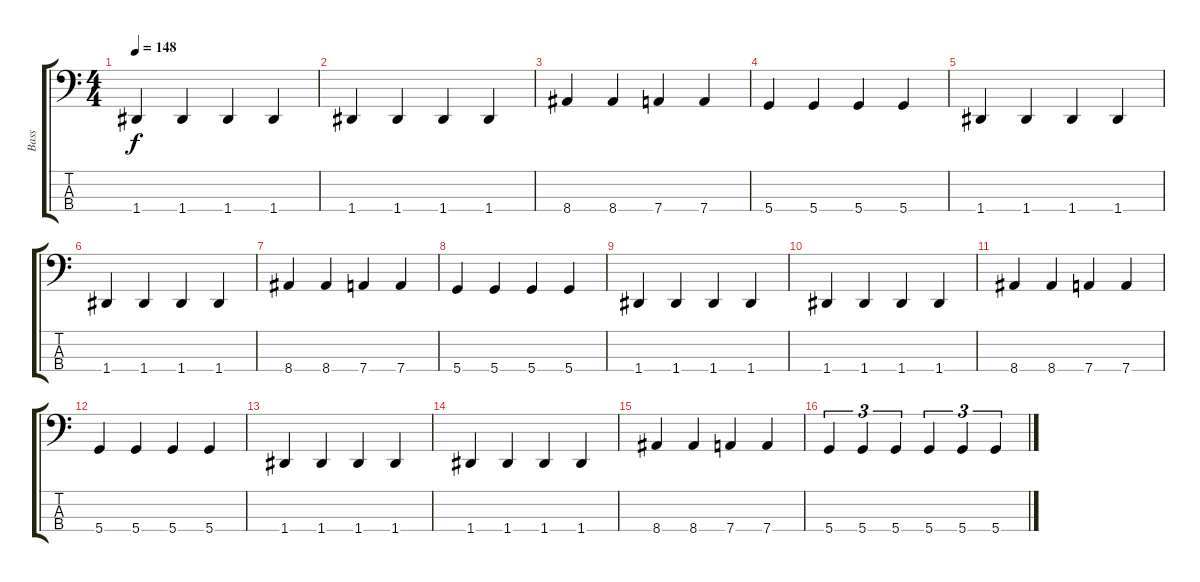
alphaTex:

\track ("Bass" "Bass") {instrument electricbassfinger}
\staff {score tabs}
\tuning (G2 D2 A1 D1) {hide}
\ts (4 4)
\tempo 148
\clef f4
\ks c
1.4.4{dy f} 1.4.4 1.4.4 1.4.4 |
1.4.4 1.4.4 1.4.4 1.4.4 |
8.4.4 8.4.4 7.4.4 7.4.4 |
5.4.4 5.4.4 5.4.4 5.4.4 |
1.4.4 1.4.4 1.4.4 1.4.4 |
1.4.4 1.4.4 1.4.4 1.4.4 |
8.4.4 8.4.4 7.4.4 7.4.4 |
5.4.4 5.4.4 5.4.4 5.4.4 |
1.4.4 1.4.4 1.4.4 1.4.4 |
1.4.4 1.4.4 1.4.4 1.4.4 |
8.4.4 8.4.4 7.4.4 7.4.4 |
5.4.4 5.4.4 5.4.4 5.4.4 |
1.4.4 1.4.4 1.4.4 1.4.4 |
1.4.4 1.4.4 1.4.4 1.4.4 |
8.4.4 8.4.4 7.4.4 7.4.4 |
5.4.4{tu (3 2)} 5.4.4{tu (3 2)} 5.4.4{tu (3 2)} 5.4.4{tu (3 2)} 5.4.4{tu (3 2)} 5.4.4{tu (3 2)}
